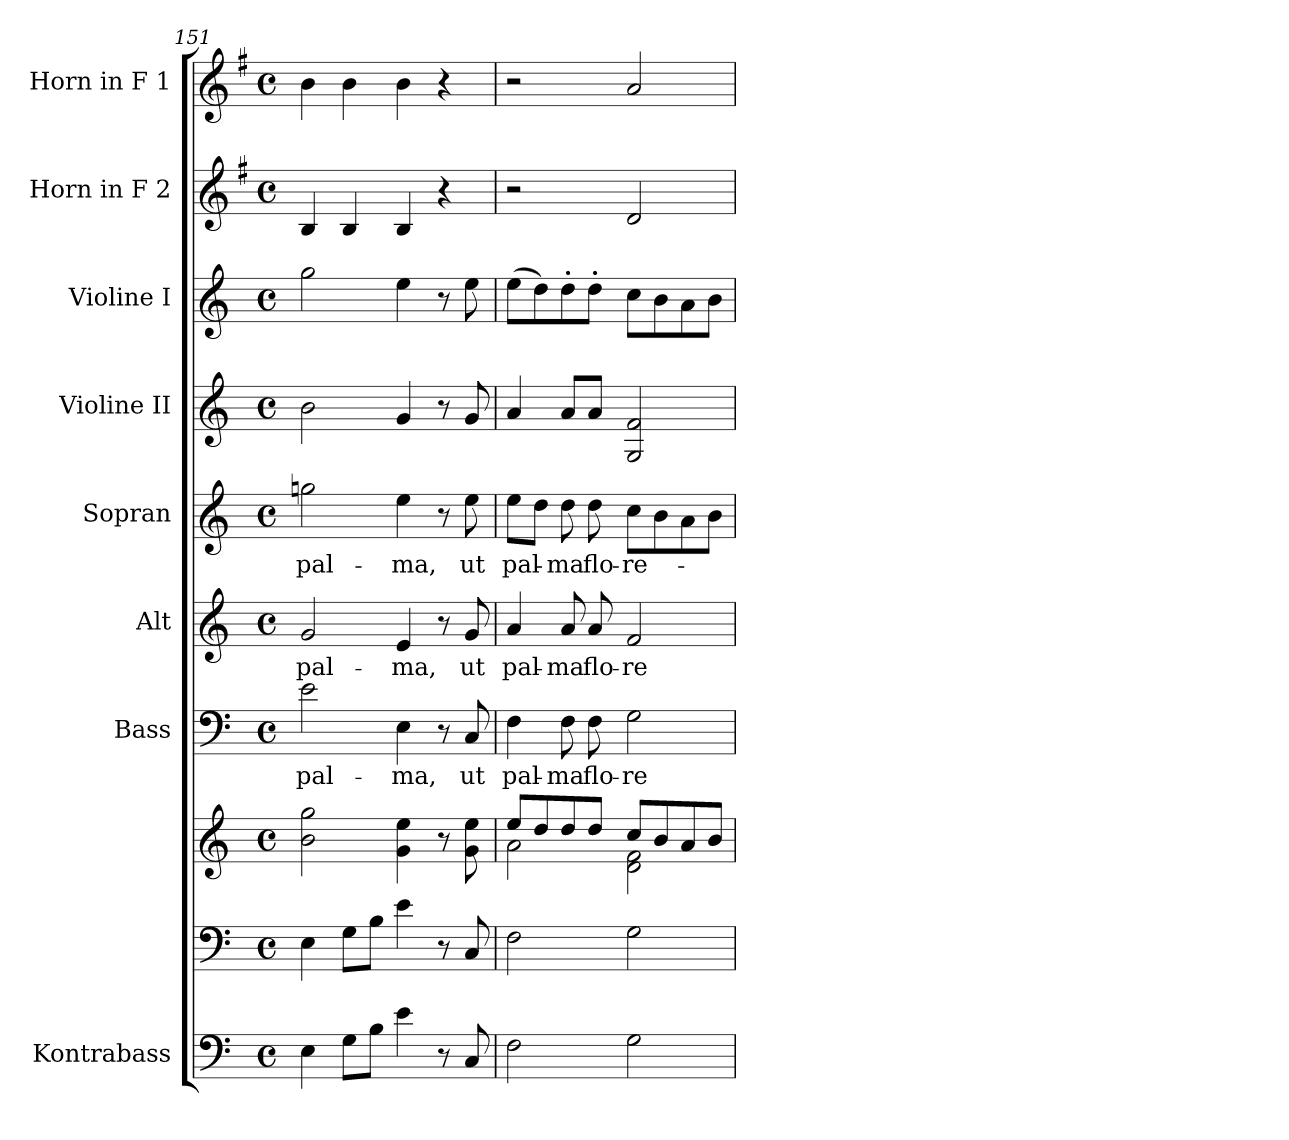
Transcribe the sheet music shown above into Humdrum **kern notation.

**kern	**kern	**kern	**kern	**text	**kern	**text	**kern	**text	**kern	**kern	**kern	**kern
*part9	*part8	*part8	*part7	*part7	*part6	*part6	*part5	*part5	*part4	*part3	*part2	*part1
*staff10	*staff9	*staff8	*staff7	*staff7	*staff6	*staff6	*staff5	*staff5	*staff4	*staff3	*staff2	*staff1
*I"Kontrabass	*	*	*I"Bass	*	*I"Alt	*	*I"Sopran	*	*I"Violine II	*I"Violine I	*I"Horn in F 2	*I"Horn in F 1
*I'Kb.	*	*	*I'B.	*	*I'A.	*	*I'S.	*	*I'Vl. II	*I'Vl. I	*	*
*clefF4	*clefF4	*clefG2	*clefF4	*	*clefG2	*	*clefG2	*	*clefG2	*clefG2	*clefG2	*clefG2
*ITrd7c12	*	*	*	*	*	*	*	*	*	*	*ITrd4c7	*ITrd4c7
*k[]	*k[]	*k[]	*k[]	*	*k[]	*	*k[]	*	*k[]	*k[]	*k[]	*k[]
*C:	*C:	*C:	*C:	*	*C:	*	*C:	*	*C:	*C:	*C:	*C:
*M4/4	*M4/4	*M4/4	*M4/4	*	*M4/4	*	*M4/4	*	*M4/4	*M4/4	*M4/4	*M4/4
*met(c)	*met(c)	*met(c)	*met(c)	*	*met(c)	*	*met(c)	*	*met(c)	*met(c)	*met(c)	*met(c)
=151	=151	=151	=151	=151	=151	=151	=151	=151	=151	=151	=151	=151
!	!	!	!	!LO:LY:b	!	!LO:LY:b	!	!LO:LY:b	!	!	!	!
4EE\	4E\	2b\ 2gg\	2e\	pal-	2g/	pal-	2ggn\	pal-	2b\	2gg\	4E/	4e\
8GG\L	8G\L	.	.	.	.	.	.	.	.	.	4E/	4e\
8BB\J	8B\J	.	.	.	.	.	.	.	.	.	.	.
!	!	!	!	!LO:LY:b	!	!LO:LY:b	!	!LO:LY:b	!	!	!	!
4E\	4e\	4g\ 4ee\	4E\	-ma,	4e/	-ma,	4ee\	-ma,	4g/	4ee\	4E/	4e\
8r	8r	8r	8r	.	8r	.	8r	.	8r	8r	4r	4r
!	!	!	!	!LO:LY:b	!	!LO:LY:b	!	!LO:LY:b	!	!	!	!
8CC/	8C/	8g\ 8ee\	8C/	ut	8g/	ut	8ee\	ut	8g/	8ee\	.	.
=152	=152	=152	=152	=152	=152	=152	=152	=152	=152	=152	=152	=152
*	*	*^	*	*	*	*	*	*	*	*	*	*
!	!	!	!	!	!LO:LY:b	!	!LO:LY:b	!	!LO:LY:b	!	!	!	!
2FF\	2F\	8ee/L	2a\	4F\	pal-	4a/	pal-	8ee\L	pal-	4a/	(>8ee\L	2r	2r
.	.	8dd/	.	.	.	.	.	8dd\J	.	.	8dd\)	.	.
!	!	!	!	!	!LO:LY:b	!	!LO:LY:b	!	!LO:LY:b	!	!	!	!
.	.	8dd/	.	8F\	-ma	8a/	-ma	8dd\	-ma	8a/L	8dd'>\	.	.
!	!	!	!	!	!LO:LY:b	!	!LO:LY:b	!	!LO:LY:b	!	!	!	!
.	.	8dd/J	.	8F\	flo-	8a/	flo-	8dd\	flo-	8a/J	8dd'>\J	.	.
!	!	!	!	!	!LO:LY:b	!	!LO:LY:b	!	!LO:LY:b	!	!	!	!
2GG\	2G\	8cc/L	2d\ 2f\	2G\	-re-	2f/	-re-	8cc\L	-re-	2G/ 2f/	8cc\L	2G/	2d/
.	.	8b/	.	.	.	.	.	8b\	.	.	8b\	.	.
.	.	8a/	.	.	.	.	.	8a\	.	.	8a\	.	.
.	.	8b/J	.	.	.	.	.	8b\J	.	.	8b\J	.	.
*	*	*v	*v	*	*	*	*	*	*	*	*	*	*
=	=	=	=	=	=	=	=	=	=	=	=	=
*-	*-	*-	*-	*-	*-	*-	*-	*-	*-	*-	*-	*-
